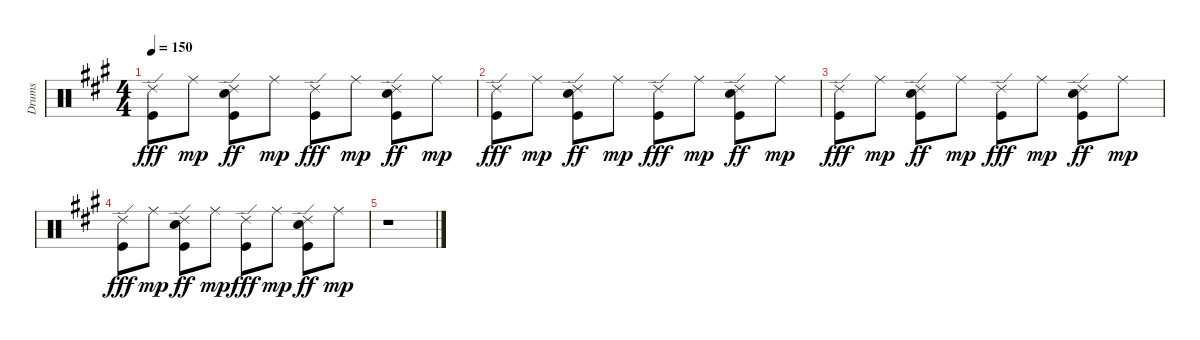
\track ("Drums" "Drums") {instrument percussion}
\staff {score}
\articulation defaults
\ts (4 4)
\tempo 150
\clef neutral
\ks a
("Kick (hit)" "Ride (edge) 2").8{dy fff} "Ride (middle)".8{dy mp} ("Kick (hit)" "Electric Snare (hit)" "Ride (edge) 2").8{dy ff} "Ride (middle)".8{dy mp} ("Kick (hit)" "Ride (edge) 2").8{dy fff} "Ride (middle)".8{dy mp} ("Kick (hit)" "Electric Snare (hit)" "Ride (edge) 2").8{dy ff} "Ride (middle)".8{dy mp} |
("Kick (hit)" "Ride (edge) 2").8{dy fff} "Ride (middle)".8{dy mp} ("Kick (hit)" "Electric Snare (hit)" "Ride (edge) 2").8{dy ff} "Ride (middle)".8{dy mp} ("Kick (hit)" "Ride (edge) 2").8{dy fff} "Ride (middle)".8{dy mp} ("Kick (hit)" "Electric Snare (hit)" "Ride (edge) 2").8{dy ff} "Ride (middle)".8{dy mp} |
("Kick (hit)" "Ride (edge) 2").8{dy fff} "Ride (middle)".8{dy mp} ("Kick (hit)" "Electric Snare (hit)" "Ride (edge) 2").8{dy ff} "Ride (middle)".8{dy mp} ("Kick (hit)" "Ride (edge) 2").8{dy fff} "Ride (middle)".8{dy mp} ("Kick (hit)" "Electric Snare (hit)" "Ride (edge) 2").8{dy ff} "Ride (middle)".8{dy mp} |
("Kick (hit)" "Ride (edge) 2").8{dy fff} "Ride (middle)".8{dy mp} ("Kick (hit)" "Electric Snare (hit)" "Ride (edge) 2").8{dy ff} "Ride (middle)".8{dy mp} ("Kick (hit)" "Ride (edge) 2").8{dy fff} "Ride (middle)".8{dy mp} ("Kick (hit)" "Electric Snare (hit)" "Ride (edge) 2").8{dy ff} "Ride (middle)".8{dy mp} |
r.1
